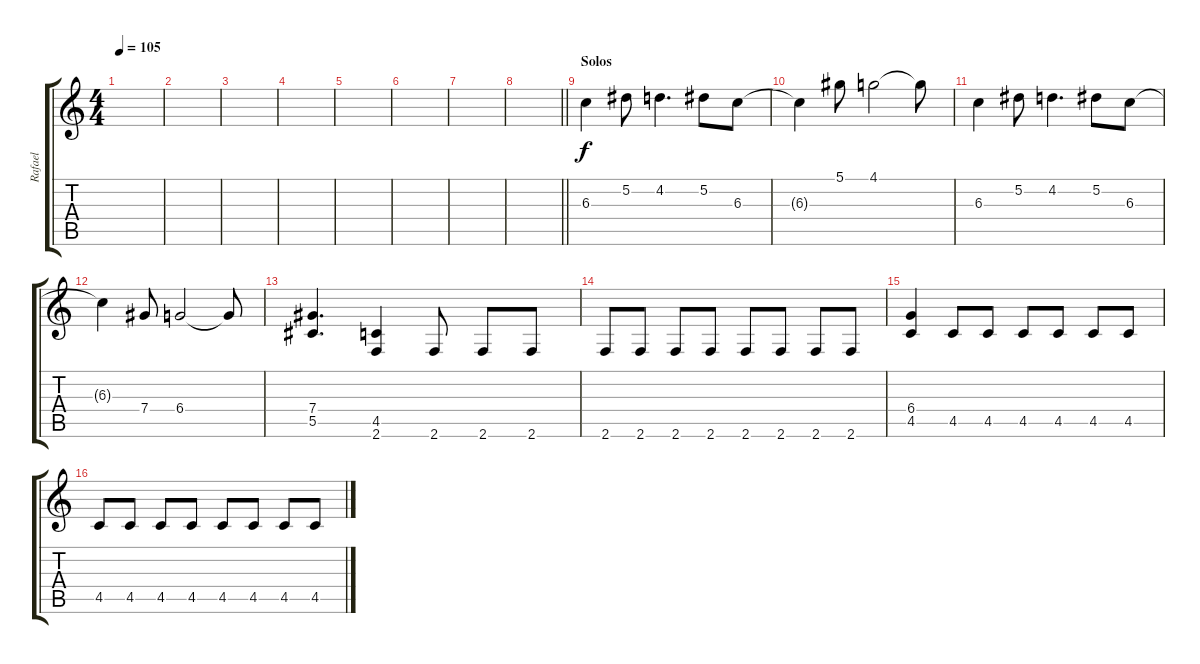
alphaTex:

\track ("Rafael" "Rafael") {instrument distortionguitar}
\staff {score tabs}
\tuning (Eb4 Bb3 Gb3 Db3 Ab2 Eb2) {hide}
\ts (4 4)
\tempo 105
\clef g2
\ks c
|
|
|
|
|
|
|
\barLineRight lightlight
|
\section ("" "Solos")
6.3.4 5.2.8 4.2.4{d} 5.2.8 6.3.8 |
6.3{t}.4 5.1.8 4.1.2 4.1{t}.8 |
6.3.4 5.2.8 4.2.4{d} 5.2.8 6.3.8 |
6.3{t}.4 7.4.8 6.4.2 6.4{t}.8 |
(7.4 5.5).4{d} (4.5 2.6).4 2.6.8 2.6.8 2.6.8 |
2.6.8 2.6.8 2.6.8 2.6.8 2.6.8 2.6.8 2.6.8 2.6.8 |
(6.4 4.5).4 4.5.8 4.5.8 4.5.8 4.5.8 4.5.8 4.5.8 |
4.5.8 4.5.8 4.5.8 4.5.8 4.5.8 4.5.8 4.5.8 4.5.8
